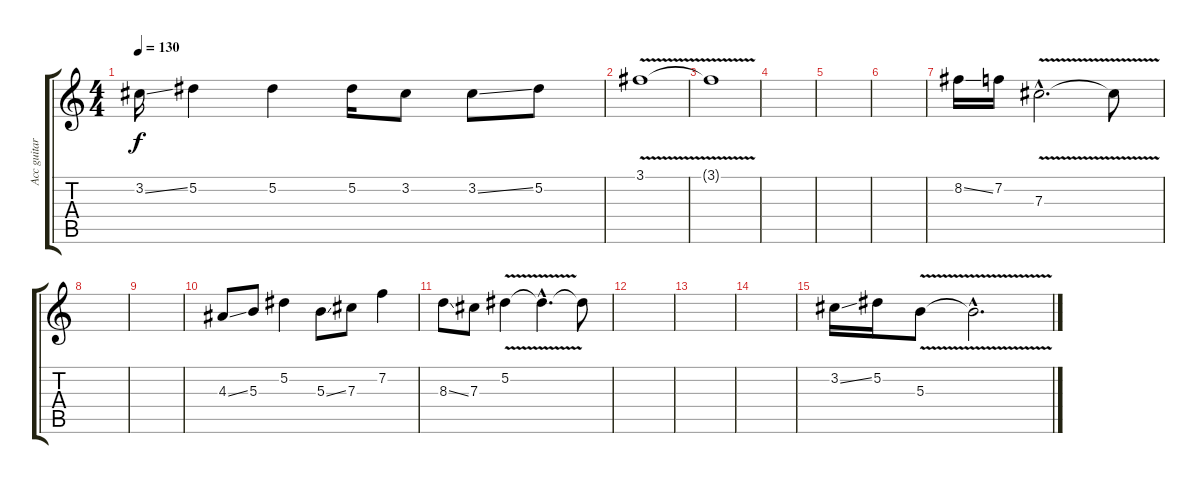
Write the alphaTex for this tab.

\track ("Acc guitar" "Acc guitar") {instrument acousticguitarsteel}
\staff {score tabs}
\tuning (Eb4 Bb3 Gb3 Db3 Ab2 Eb2) {hide}
\ts (4 4)
\tempo 130
\clef g2
\ks c
3.2{ss}.16{dy f} 5.2.4 5.2.4 5.2.16 3.2.8 3.2{ss}.8 5.2.8 |
3.1{v}.1 |
3.1{t}.1 |
|
|
|
8.2{ss}.16 7.2.16 7.3{v hac}.2{d} 7.3{t}.8 |
|
|
4.3{ss}.8 5.3.8 5.2.4 5.3{ss}.8 7.3.8 7.2.4 |
8.3{ss}.8 7.3.8 5.2{v}.4 5.2{hac t}.4{d} 5.2{t}.8 |
|
|
|
3.2{ss}.16 5.2.16 5.3{v}.8 5.3{hac t}.2{d}
